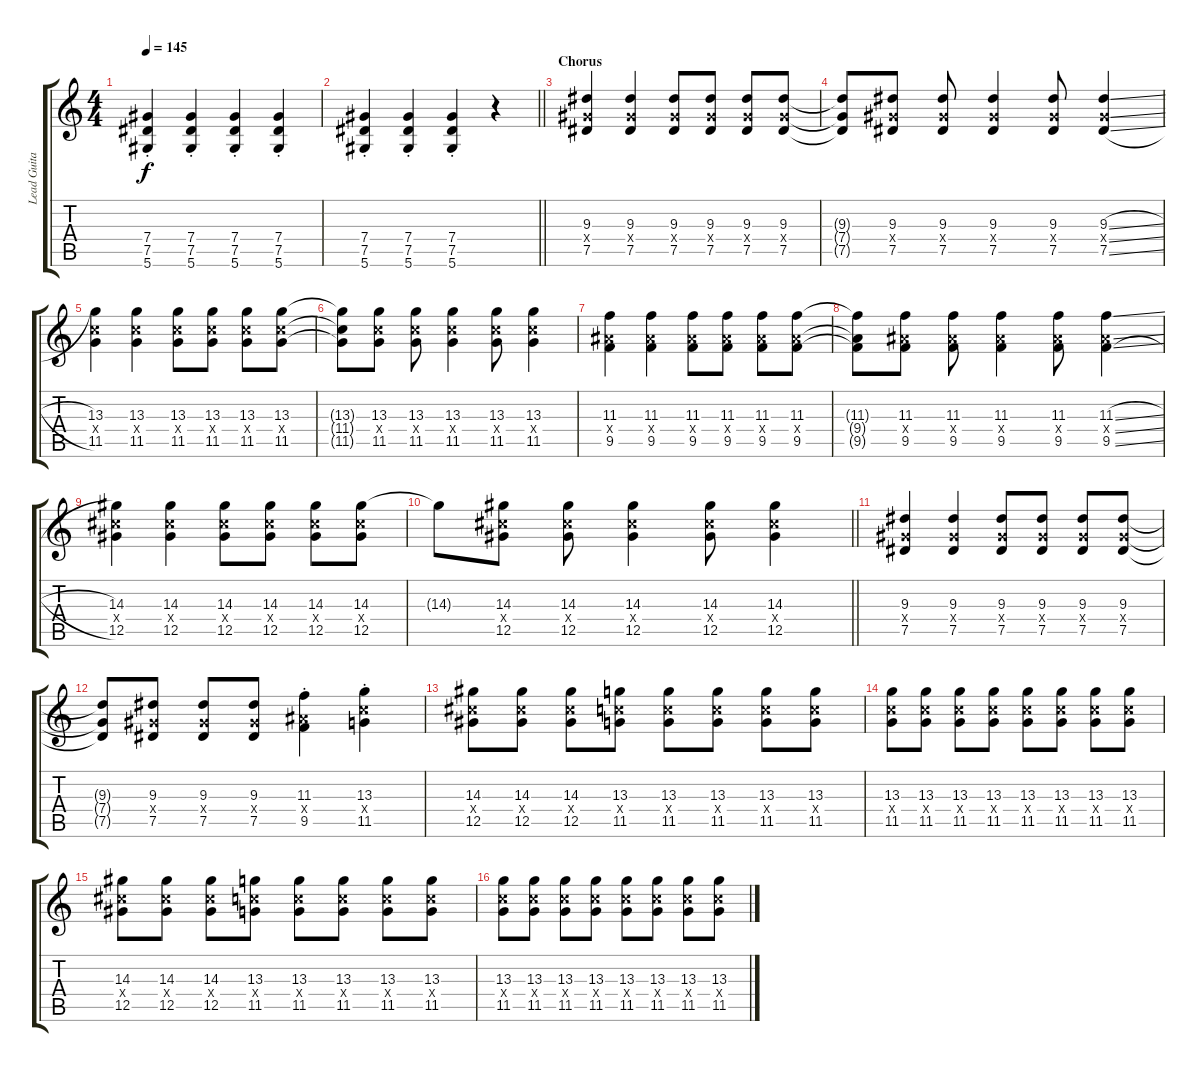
\track ("Lead Guitar (Armo)" "Lead Guita") {instrument distortionguitar}
\staff {score tabs}
\tuning (Eb4 Bb3 Gb3 Db3 Ab2 Eb2) {hide}
\ts (4 4)
\tempo 145
\clef g2
\ks c
(7.4{st} 7.5{st} 5.6{st}).4{dy f} (7.4{st} 7.5{st} 5.6{st}).4 (7.4{st} 7.5{st} 5.6{st}).4 (7.4{st} 7.5{st} 5.6{st}).4 |
\barLineRight lightlight
(7.4{st} 7.5{st} 5.6{st}).4 (7.4{st} 7.5{st} 5.6{st}).4 (7.4{st} 7.5{st} 5.6{st}).4 r.4 |
\section ("" "Chorus")
(9.3 7.4{x} 7.5).4 (9.3 7.4{x} 7.5).4 (9.3 7.4{x} 7.5).8 (9.3 7.4{x} 7.5).8 (9.3 7.4{x} 7.5).8 (9.3 7.4{x} 7.5).8 |
(9.3{t} 7.4{t} 7.5{t}).8 (9.3 7.4{x} 7.5).8 (9.3 7.4{x} 7.5).8 (9.3 7.4{x} 7.5).4 (9.3 7.4{x} 7.5).8 (9.3{sl} 7.4{ss x} 7.5{sl}).4 |
(13.3 11.4{x} 11.5).4 (13.3 11.4{x} 11.5).4 (13.3 11.4{x} 11.5).8 (13.3 11.4{x} 11.5).8 (13.3 11.4{x} 11.5).8 (13.3 11.4{x} 11.5).8 |
(13.3{t} 11.4{t} 11.5{t}).8 (13.3 11.4{x} 11.5).8 (13.3 11.4{x} 11.5).8 (13.3 11.4{x} 11.5).4 (13.3 11.4{x} 11.5).8 (13.3 11.4{x} 11.5).4 |
(11.3 9.4{x} 9.5).4 (11.3 9.4{x} 9.5).4 (11.3 9.4{x} 9.5).8 (11.3 9.4{x} 9.5).8 (11.3 9.4{x} 9.5).8 (11.3 9.4{x} 9.5).8 |
(11.3{t} 9.4{t} 9.5{t}).8 (11.3 9.4{x} 9.5).8 (11.3 9.4{x} 9.5).8 (11.3 9.4{x} 9.5).4 (11.3 9.4{x} 9.5).8 (11.3{sl} 9.4{ss x} 9.5{sl}).4 |
(14.3 12.4{x} 12.5).4 (14.3 12.4{x} 12.5).4 (14.3 12.4{x} 12.5).8 (14.3 12.4{x} 12.5).8 (14.3 12.4{x} 12.5).8 (14.3 12.4{x} 12.5).8 |
\barLineRight lightlight
14.3{t}.8 (14.3 12.4{x} 12.5).8 (14.3 12.4{x} 12.5).8 (14.3 12.4{x} 12.5).4 (14.3 12.4{x} 12.5).8 (14.3 12.4{x} 12.5).4 |
\section ("" "")
(9.3 7.4{x} 7.5).4 (9.3 7.4{x} 7.5).4 (9.3 7.4{x} 7.5).8 (9.3 7.4{x} 7.5).8 (9.3 7.4{x} 7.5).8 (9.3 7.4{x} 7.5).8 |
(9.3{t} 7.4{t} 7.5{t}).8 (9.3 7.4{x} 7.5).8 (9.3 7.4{x} 7.5).8 (9.3 7.4{x} 7.5).8 (11.3{st} 9.4{st x} 9.5{st}).4 (13.3{st} 11.4{x} 11.5{st}).4 |
(14.3 12.4{x} 12.5).8 (14.3 12.4{x} 12.5).8 (14.3 12.4{x} 12.5).8 (13.3 11.4{x} 11.5).8 (13.3 11.4{x} 11.5).8 (13.3 11.4{x} 11.5).8 (13.3 11.4{x} 11.5).8 (13.3 11.4{x} 11.5).8 |
(13.3 11.4{x} 11.5).8 (13.3 11.4{x} 11.5).8 (13.3 11.4{x} 11.5).8 (13.3 11.4{x} 11.5).8 (13.3 11.4{x} 11.5).8 (13.3 11.4{x} 11.5).8 (13.3 11.4{x} 11.5).8 (13.3 11.4{x} 11.5).8 |
(14.3 12.4{x} 12.5).8 (14.3 12.4{x} 12.5).8 (14.3 12.4{x} 12.5).8 (13.3 11.4{x} 11.5).8 (13.3 11.4{x} 11.5).8 (13.3 11.4{x} 11.5).8 (13.3 11.4{x} 11.5).8 (13.3 11.4{x} 11.5).8 |
(13.3 11.4{x} 11.5).8 (13.3 11.4{x} 11.5).8 (13.3 11.4{x} 11.5).8 (13.3 11.4{x} 11.5).8 (13.3 11.4{x} 11.5).8 (13.3 11.4{x} 11.5).8 (13.3 11.4{x} 11.5).8 (13.3{sl} 11.4{x} 11.5{sl}).8
